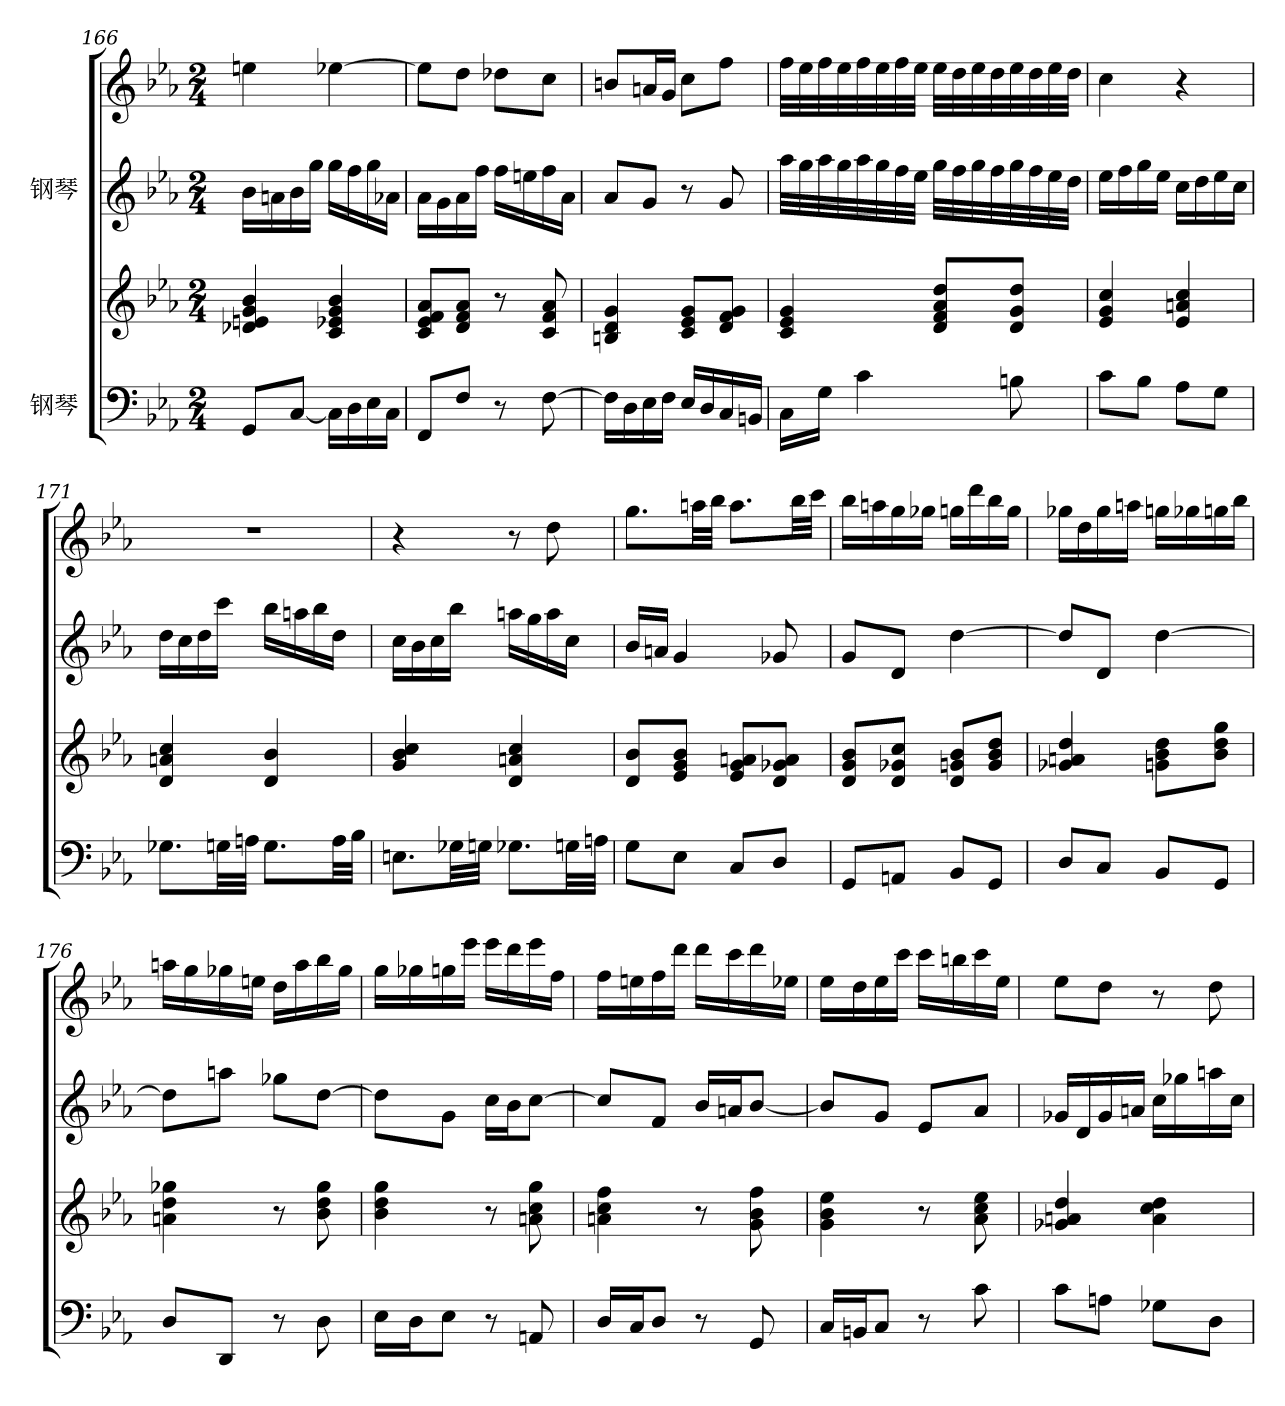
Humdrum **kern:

**kern	**kern	**kern	**kern
*part2	*part2	*part1	*part1
*staff4	*staff3	*staff2	*staff1
*I"钢琴	*	*I"钢琴	*
!!LO:PB:g=z
*clefF4	*clefG2	*clefG2	*clefG2
*k[b-e-a-]	*k[b-e-a-]	*k[b-e-a-]	*k[b-e-a-]
*M2/4	*M2/4	*M2/4	*M2/4
=166	=166	=166	=166
8GG/L	4d-X/ 4en/ 4g/ 4b-/	16b-\LL	4een\
.	.	16an\	.
[8C/J	.	16b-\	.
.	.	16gg\JJ	.
16C\LL]	4c/ 4e-X/ 4g/ 4b-/	16gg\LL	[4ee-X\
16D\	.	16ff\	.
16E-\	.	16gg\	.
16C\JJ	.	16a-X\JJ	.
=167	=167	=167	=167
8FF/L	8c/ 8e-/ 8f/ 8a-/L	16a-\LL	8ee-\L]
.	.	16g\	.
8F/J	8d/ 8f/ 8a-/J	16a-\	8dd\J
.	.	16ff\JJ	.
8r	8r	16ff\LL	8dd-X\L
.	.	16een\	.
[8F\	8c/ 8f/ 8a-/	16ff\	8cc\J
.	.	16a-\JJ	.
=168	=168	=168	=168
16F\LL]	4Bn/ 4d/ 4g/	8a-/L	8bn/L
16D\	.	.	.
16E-\	.	8g/J	16an/L
16F\JJ	.	.	16g/JJ
16E-/LL	8c/ 8e-/ 8g/L	8r	8cc\L
16D/	.	.	.
16C/	8d/ 8f/ 8g/J	8g/	8ff\J
16BBn/JJ	.	.	.
!!LO:LB:g=z
=169	=169	=169	=169
16C\LL	4c/ 4e-/ 4g/	32aa-\LLL	32ff\LLL
.	.	32gg\	32ee-\
16G\JJ	.	32aa-\	32ff\
.	.	32gg\	32ee-\
4c\	.	32aa-\	32ff\
.	.	32gg\	32ee-\
.	.	32ff\	32ff\
.	.	32ee-\JJJ	32ee-\JJJ
.	8d/ 8f/ 8a-/ 8dd/L	32gg\LLL	32ee-\LLL
.	.	32ff\	32dd\
.	.	32gg\	32ee-\
.	.	32ff\	32dd\
8Bn\	8d/ 8g/ 8dd/J	32gg\	32ee-\
.	.	32ff\	32dd\
.	.	32ee-\	32ee-\
.	.	32dd\JJJ	32dd\JJJ
=170	=170	=170	=170
8c\L	4e-/ 4g/ 4cc/	16ee-\LL	4cc\
.	.	16ff\	.
8B-\J	.	16gg\	.
.	.	16ee-\JJ	.
8A-\L	4e-/ 4an/ 4cc/	16cc\LL	4r
.	.	16dd\	.
8G\J	.	16ee-\	.
.	.	16cc\JJ	.
=171	=171	=171	=171
8.G-X\L	4d/ 4an/ 4cc/	16dd\LL	2r
.	.	16cc\	.
.	.	16dd\	.
32Gn\LL	.	16ccc\JJ	.
32An\JJJ	.	.	.
8.G\L	4d/ 4b-/	16bb-\LL	.
.	.	16aan\	.
.	.	16bb-\	.
32A\LL	.	16dd\JJ	.
32B-\JJJ	.	.	.
!!LO:LB:g=z
=172	=172	=172	=172
8.En\L	4g/ 4b-/ 4cc/	16cc\LL	4r
.	.	16b-\	.
.	.	16cc\	.
32G-X\LL	.	16bb-\JJ	.
32Gn\JJJ	.	.	.
8.G-X\L	4d/ 4an/ 4cc/	16aan\LL	8r
.	.	16gg\	.
.	.	16aa\	8dd\
32Gn\LL	.	16cc\JJ	.
32An\JJJ	.	.	.
=173	=173	=173	=173
8G\L	8d/ 8b-/L	16b-/LL	8.gg\L
.	.	16an/JJ	.
8E-\J	8e-/ 8g/ 8b-/J	4g/	.
.	.	.	32aan\LL
.	.	.	32bb-\JJJ
8C/L	8e-/ 8g/ 8an/L	.	8.aa\L
8D/J	8d/ 8g-X/ 8a/J	8g-X/	.
.	.	.	32bb-\LL
.	.	.	32ccc\JJJ
=174	=174	=174	=174
8GG/L	8d/ 8g/ 8b-/L	8g/L	16bb-\LL
.	.	.	16aan\
8AAn/J	8d/ 8g-X/ 8cc/J	8d/J	16gg\
.	.	.	16gg-X\JJ
8BB-/L	8d/ 8gn/ 8b-/L	[4dd\	16ggn\LL
.	.	.	16ddd\
8GG/J	8g/ 8b-/ 8dd/J	.	16bb-\
.	.	.	16gg\JJ
!!LO:PB:g=z
=175	=175	=175	=175
8D/L	4g-X/ 4an/ 4dd/	8dd/L]	16gg-X\LL
.	.	.	16dd\
8C/J	.	8d/J	16gg-\
.	.	.	16aan\JJ
8BB-/L	8gn\ 8b-\ 8dd\L	[4dd\	16ggn\LL
.	.	.	16gg-X\
8GG/J	8b-\ 8dd\ 8gg\J	.	16ggn\
.	.	.	16bb-\JJ
=176	=176	=176	=176
8D/L	4an\ 4dd\ 4gg-X\	8dd\L]	16aan\LL
.	.	.	16gg\
8DD/J	.	8aan\J	16gg-X\
.	.	.	16een\JJ
8r	8r	8gg-X\L	16dd\LL
.	.	.	16aa\
8D\	8b-\ 8dd\ 8gg-\	[8dd\J	16bb-\
.	.	.	16gg-\JJ
=177	=177	=177	=177
16E-\LL	4b-\ 4dd\ 4gg\	8dd\L]	16gg\LL
16D\J	.	.	16gg-X\
8E-\J	.	8g\J	16ggn\
.	.	.	16eee-\JJ
8r	8r	16cc\LL	16eee-\LL
.	.	16b-\J	16ddd\
8AAn/	8an\ 8cc\ 8gg\	[8cc\J	16eee-\
.	.	.	16ff\JJ
!!LO:LB:g=z
=178	=178	=178	=178
16D/LL	4an\ 4cc\ 4ff\	8cc/L]	16ff\LL
16C/J	.	.	16een\
8D/J	.	8f/J	16ff\
.	.	.	16ddd\JJ
8r	8r	16b-/LL	16ddd\LL
.	.	16an/J	16ccc\
8GG/	8g\ 8b-\ 8ff\	[8b-/J	16ddd\
.	.	.	16ee-X\JJ
=179	=179	=179	=179
16C/LL	4g\ 4b-\ 4ee-\	8b-/L]	16ee-\LL
16BBn/J	.	.	16dd\
8C/J	.	8g/J	16ee-\
.	.	.	16ccc\JJ
8r	8r	8e-/L	16ccc\LL
.	.	.	16bbn\
8c\	8a-\ 8cc\ 8ee-\	8a-/J	16ccc\
.	.	.	16ee-\JJ
=180	=180	=180	=180
8c\L	4g-X/ 4an/ 4dd/	16g-X/LL	8ee-\L
.	.	16d/	.
8An\J	.	16g-/	8dd\J
.	.	16an/JJ	.
8G-X\L	4a\ 4cc\ 4dd\	16cc\LL	8r
.	.	16gg-X\	.
8D\J	.	16aan\	8dd\
.	.	16cc\JJ	.
=	=	=	=
*-	*-	*-	*-
